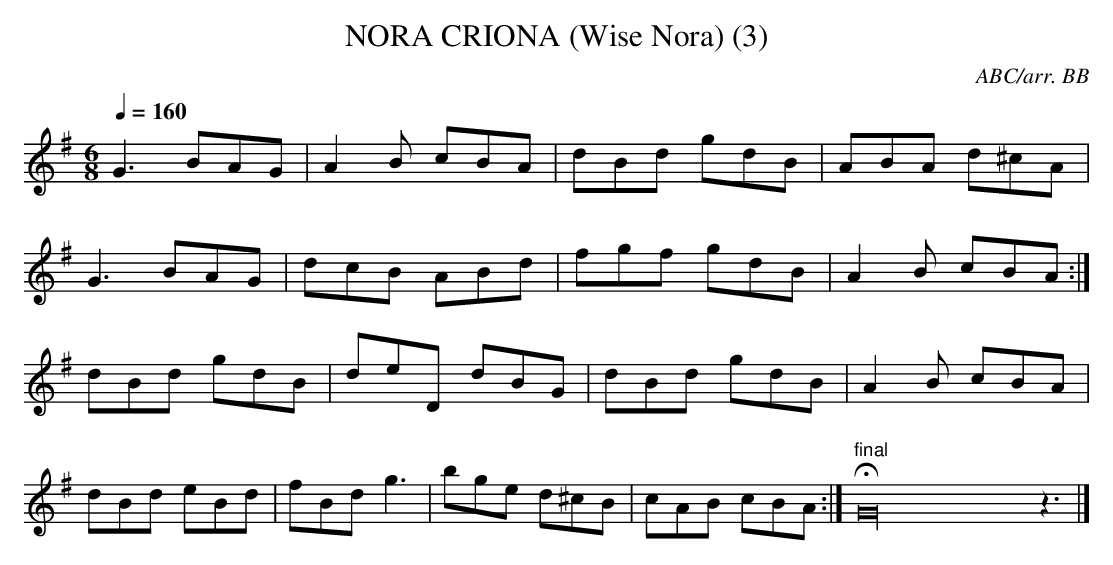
X:1
T:NORA CRIONA (Wise Nora) (3)
C:ABC/arr. BB
M:6/8
L:1/8
Q:1/4=160
K:G
G3 BAG|A2B cBA|dBd gdB|ABA d^cA|
G3 BAG|dcB ABd|fgf gdB|A2B cBA :|
dBd gdB|deD dBG|dBd gdB|A2B cBA|
dBd eBd|fBd g3|bge d^cB|cAB cBA :|\
"final" HG32z3|]
